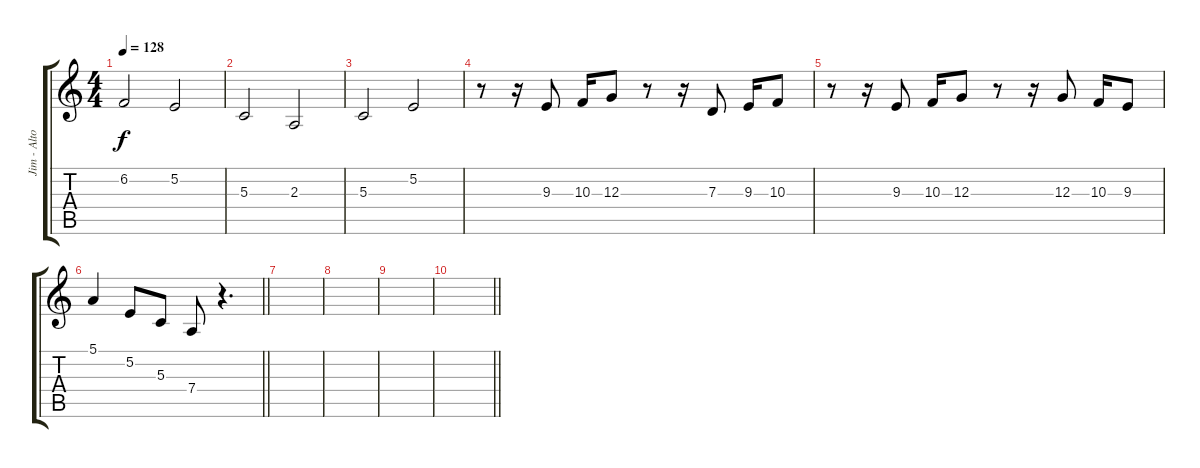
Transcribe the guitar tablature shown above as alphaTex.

\track ("Jim - Alto Sax" "Jim - Alto") {instrument altosax}
\staff {score tabs}
\tuning (E4 B3 G3 D3 A2 E2) {hide}
\ts (4 4)
\tempo 128
\clef g2
\ks c
6.2.2{dy f} 5.2.2 |
5.3.2 2.3.2 |
5.3.2 5.2.2 |
r.8 r.16 9.3.8 10.3.16 12.3.8 r.8 r.16 7.3.8 9.3.16 10.3.8 |
r.8 r.16 9.3.8 10.3.16 12.3.8 r.8 r.16 12.3.8 10.3.16 9.3.8 |
\barLineRight lightlight
5.1.4 5.2.8 5.3.8 7.4.8 r.4{d} |
|
|
|
\barLineRight lightlight
